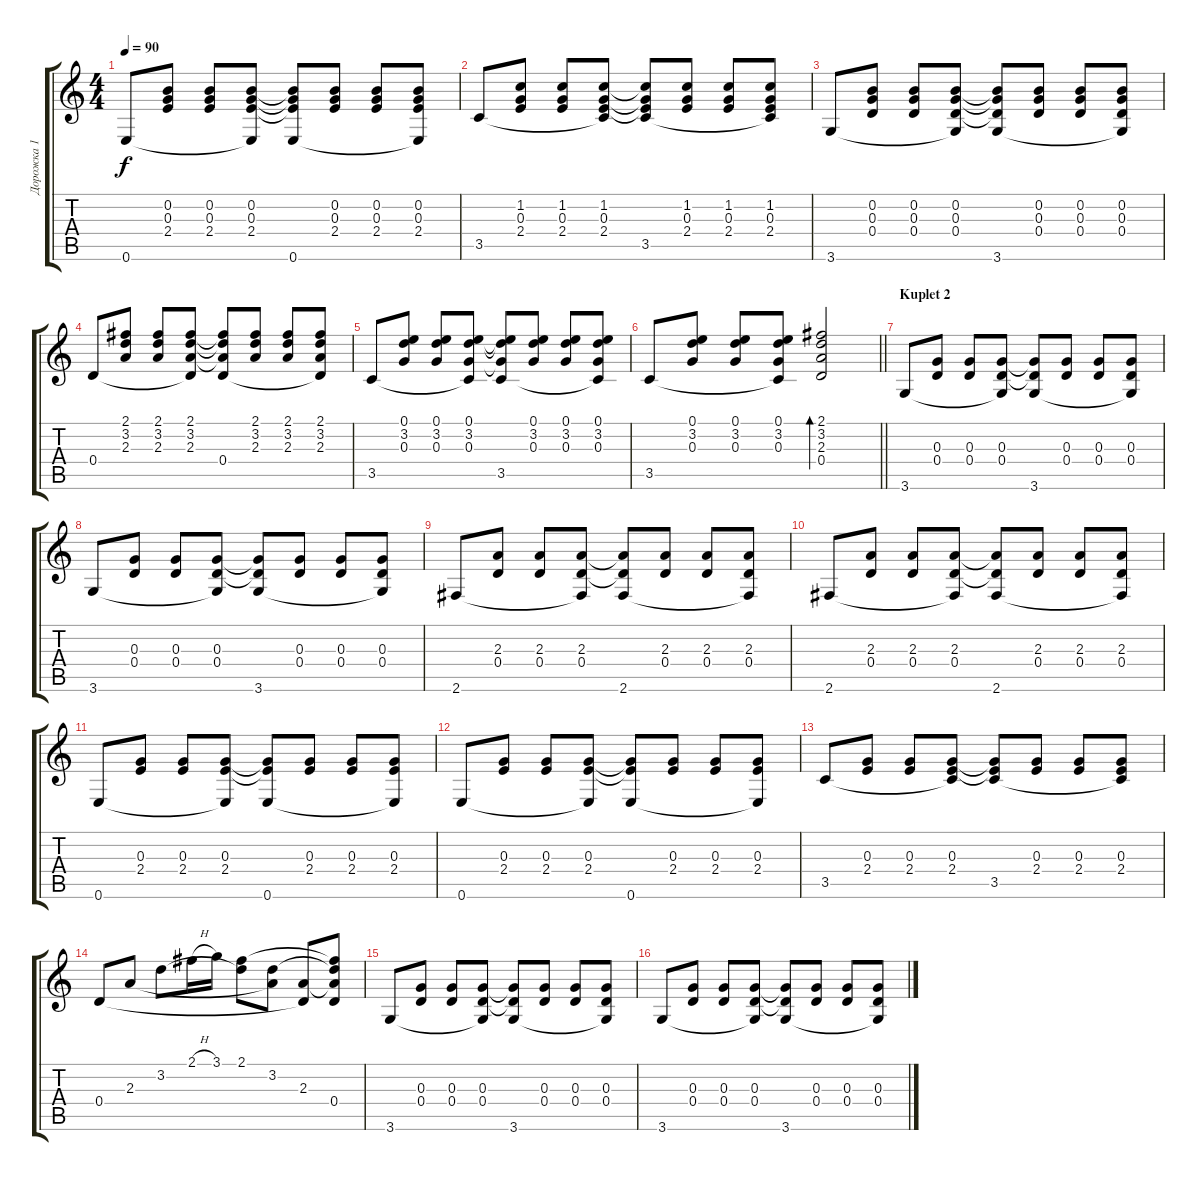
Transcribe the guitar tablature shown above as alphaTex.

\track ("Дорожка 1" "Дорожка 1") {instrument acousticguitarsteel}
\staff {score tabs}
\tuning (E4 B3 G3 D3 A2 E2) {hide}
\ts (4 4)
\tempo 90
\clef g2
\ks c
0.6.8{dy f} (0.2 0.3 2.4).8 (0.2 0.3 2.4).8 (0.2 0.3 2.4 0.6{t}).8 (0.2{t} 0.3{t} 2.4{t} 0.6).8 (0.2 0.3 2.4).8 (0.2 0.3 2.4).8 (0.2 0.3 2.4 0.6{t}).8 |
3.5.8 (1.2 0.3 2.4).8 (1.2 0.3 2.4).8 (1.2 0.3 2.4 3.5{t}).8 (1.2{t} 0.3{t} 2.4{t} 3.5).8 (1.2 0.3 2.4).8 (1.2 0.3 2.4).8 (1.2 0.3 2.4 3.5{t}).8 |
3.6.8 (0.2 0.3 0.4).8 (0.2 0.3 0.4).8 (0.2 0.3 0.4 3.6{t}).8 (0.2{t} 0.3{t} 0.4{t} 3.6).8 (0.2 0.3 0.4).8 (0.2 0.3 0.4).8 (0.2 0.3 0.4 3.6{t}).8 |
0.4.8 (2.1 3.2 2.3).8 (2.1 3.2 2.3).8 (2.1 3.2 2.3 0.4{t}).8 (2.1{t} 3.2{t} 2.3{t} 0.4).8 (2.1 3.2 2.3).8 (2.1 3.2 2.3).8 (2.1 3.2 2.3 0.4{t}).8 |
3.5.8 (0.1 3.2 0.3).8 (0.1 3.2 0.3).8 (0.1 3.2 0.3 3.5{t}).8 (0.1{t} 3.2{t} 0.3{t} 3.5).8 (0.1 3.2 0.3).8 (0.1 3.2 0.3).8 (0.1 3.2 0.3 3.5{t}).8 |
\barLineRight lightlight
3.5.8 (0.1 3.2 0.3).8 (0.1 3.2 0.3).8 (0.1 3.2 0.3 3.5{t}).8 (2.1 3.2 2.3 0.4).2{bd 60} |
\section ("" "Kuplet 2")
3.6.8 (0.3 0.4).8 (0.3 0.4).8 (0.3 0.4 3.6{t}).8 (0.3{t} 0.4{t} 3.6).8 (0.3 0.4).8 (0.3 0.4).8 (0.3 0.4 3.6{t}).8 |
3.6.8 (0.3 0.4).8 (0.3 0.4).8 (0.3 0.4 3.6{t}).8 (0.3{t} 0.4{t} 3.6).8 (0.3 0.4).8 (0.3 0.4).8 (0.3 0.4 3.6{t}).8 |
2.6.8 (2.3 0.4).8 (2.3 0.4).8 (2.3 0.4 2.6{t}).8 (2.3{t} 0.4{t} 2.6).8 (2.3 0.4).8 (2.3 0.4).8 (2.3 0.4 2.6{t}).8 |
2.6.8 (2.3 0.4).8 (2.3 0.4).8 (2.3 0.4 2.6{t}).8 (2.3{t} 0.4{t} 2.6).8 (2.3 0.4).8 (2.3 0.4).8 (2.3 0.4 2.6{t}).8 |
0.6.8 (0.3 2.4).8 (0.3 2.4).8 (0.3 2.4 0.6{t}).8 (0.3{t} 2.4{t} 0.6).8 (0.3 2.4).8 (0.3 2.4).8 (0.3 2.4 0.6{t}).8 |
0.6.8 (0.3 2.4).8 (0.3 2.4).8 (0.3 2.4 0.6{t}).8 (0.3{t} 2.4{t} 0.6).8 (0.3 2.4).8 (0.3 2.4).8 (0.3 2.4 0.6{t}).8 |
3.5.8 (0.3 2.4).8 (0.3 2.4).8 (0.3 2.4 3.5{t}).8 (0.3{t} 2.4{t} 3.5).8 (0.3 2.4).8 (0.3 2.4).8 (0.3 2.4 3.5{t}).8 |
0.4.8 2.3.8 3.2.8 2.1{h}.16 3.1.16 (2.1 3.2{t}).8 (3.2 2.3{t}).8 (2.3 0.4{t}).8 (2.1{t} 3.2{t} 2.3{t} 0.4).8 |
3.6.8 (0.3 0.4).8 (0.3 0.4).8 (0.3 0.4 3.6{t}).8 (0.3{t} 0.4{t} 3.6).8 (0.3 0.4).8 (0.3 0.4).8 (0.3 0.4 3.6{t}).8 |
3.6.8 (0.3 0.4).8 (0.3 0.4).8 (0.3 0.4 3.6{t}).8 (0.3{t} 0.4{t} 3.6).8 (0.3 0.4).8 (0.3 0.4).8 (0.3 0.4 3.6{t}).8
